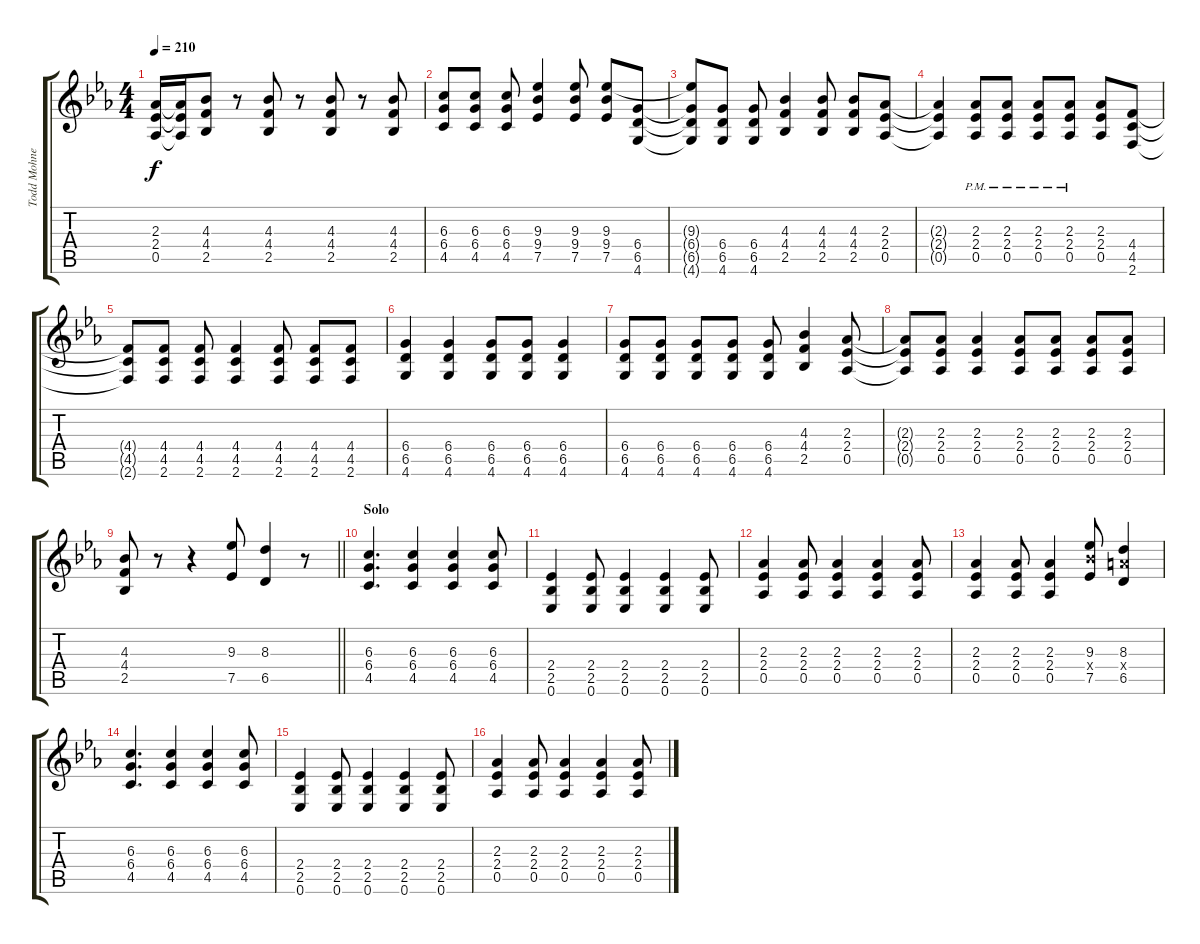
\track ("Todd Mohney" "Todd Mohne") {instrument distortionguitar}
\staff {score tabs}
\tuning (Eb4 Bb3 Gb3 Db3 Ab2 Eb2) {hide}
\ts (4 4)
\tempo 210
\clef g2
\ks eb
(2.3 2.4 0.5).16{dy f} (2.3{t} 2.4{t} 0.5{t}).16 (4.3 4.4 2.5).8 r.8 (4.3 4.4 2.5).8 r.8 (4.3 4.4 2.5).8 r.8 (4.3 4.4 2.5).8 |
(6.3 6.4 4.5).8 (6.3 6.4 4.5).8 (6.3 6.4 4.5).8 (9.3 9.4 7.5).4 (9.3 9.4 7.5).8 (9.3 9.4 7.5).8 (6.4 6.5 4.6).8 |
(9.3{t} 6.4{t} 6.5{t} 4.6{t}).8 (6.4 6.5 4.6).8 (6.4 6.5 4.6).8 (4.3 4.4 2.5).4 (4.3 4.4 2.5).8 (4.3 4.4 2.5).8 (2.3 2.4 0.5).8 |
(2.3{t} 2.4{t} 0.5{t}).4 (2.3{pm} 2.4{pm} 0.5{pm}).8 (2.3{pm} 2.4{pm} 0.5{pm}).8 (2.3{pm} 2.4{pm} 0.5{pm}).8 (2.3{pm} 2.4{pm} 0.5{pm}).8 (2.3 2.4 0.5).8 (4.4 4.5 2.6).8 |
(4.4{t} 4.5{t} 2.6{t}).8 (4.4 4.5 2.6).8 (4.4 4.5 2.6).8 (4.4 4.5 2.6).4 (4.4 4.5 2.6).8 (4.4 4.5 2.6).8 (4.4 4.5 2.6).8 |
(6.4 6.5 4.6).4 (6.4 6.5 4.6).4 (6.4 6.5 4.6).8 (6.4 6.5 4.6).8 (6.4 6.5 4.6).4 |
(6.4 6.5 4.6).8 (6.4 6.5 4.6).8 (6.4 6.5 4.6).8 (6.4 6.5 4.6).8 (6.4 6.5 4.6).8 (4.3 4.4 2.5).4 (2.3 2.4 0.5).8 |
(2.3{t} 2.4{t} 0.5{t}).8 (2.3 2.4 0.5).8 (2.3 2.4 0.5).4 (2.3 2.4 0.5).8 (2.3 2.4 0.5).8 (2.3 2.4 0.5).8 (2.3 2.4 0.5).8 |
\barLineRight lightlight
(4.3 4.4 2.5).8 r.8 r.4 (9.3 7.5).8 (8.3 6.5).4 r.8 |
\section ("" "Solo")
(6.3 6.4 4.5).4{d} (6.3 6.4 4.5).4 (6.3 6.4 4.5).4 (6.3 6.4 4.5).8 |
(2.4 2.5 0.6).4 (2.4 2.5 0.6).8 (2.4 2.5 0.6).4 (2.4 2.5 0.6).4 (2.4 2.5 0.6).8 |
(2.3 2.4 0.5).4 (2.3 2.4 0.5).8 (2.3 2.4 0.5).4 (2.3 2.4 0.5).4 (2.3 2.4 0.5).8 |
(2.3 2.4 0.5).4 (2.3 2.4 0.5).8 (2.3 2.4 0.5).4 (9.3 9.4{x} 7.5).8 (8.3 8.4{x} 6.5).4 |
(6.3 6.4 4.5).4{d} (6.3 6.4 4.5).4 (6.3 6.4 4.5).4 (6.3 6.4 4.5).8 |
(2.4 2.5 0.6).4 (2.4 2.5 0.6).8 (2.4 2.5 0.6).4 (2.4 2.5 0.6).4 (2.4 2.5 0.6).8 |
(2.3 2.4 0.5).4 (2.3 2.4 0.5).8 (2.3 2.4 0.5).4 (2.3 2.4 0.5).4 (2.3 2.4 0.5).8
